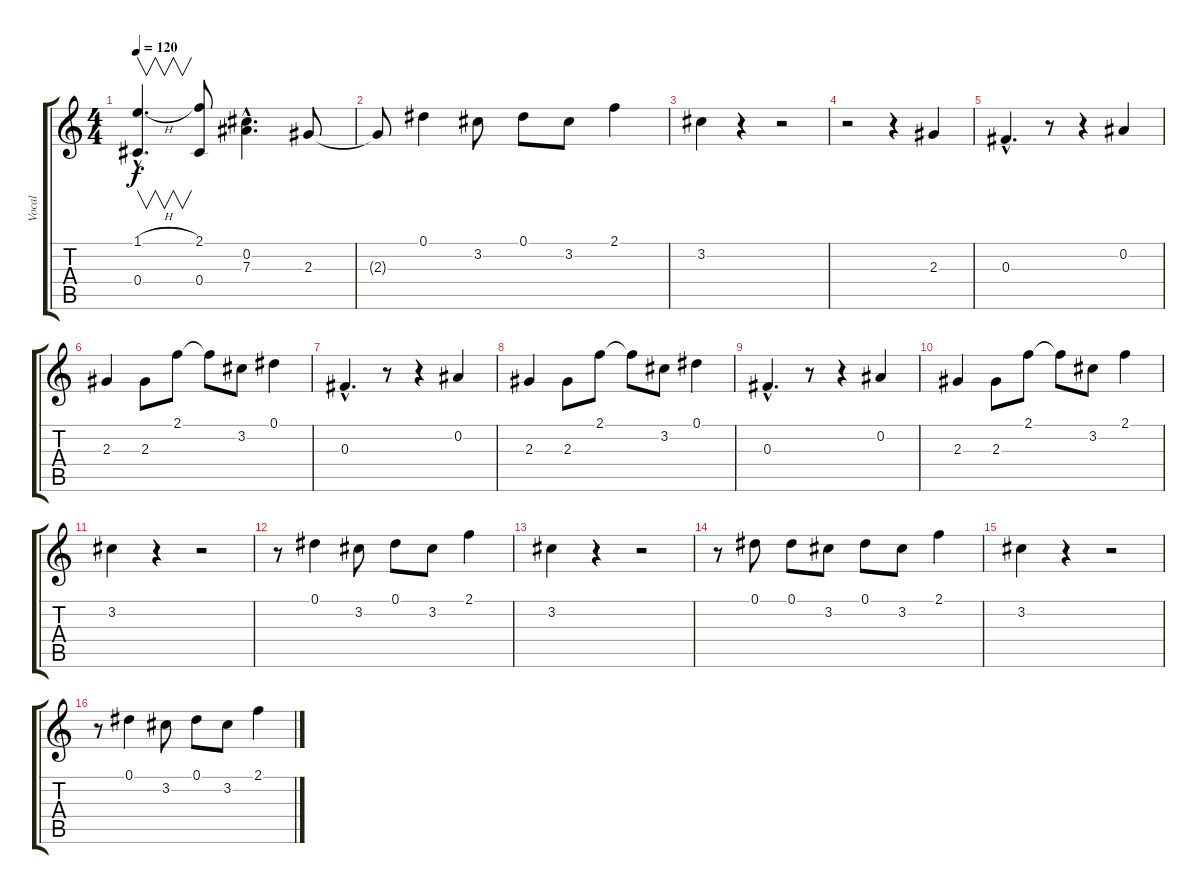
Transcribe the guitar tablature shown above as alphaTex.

\track ("Vocal" "Vocal") {instrument distortionguitar}
\staff {score tabs}
\tuning (Eb4 Bb3 Gb3 Db3 Ab2 Eb2) {hide}
\ts (4 4)
\tempo 120
\clef g2
\ks c
(1.1{h hac} 0.4{hac}).4{v d dy f} (2.1 0.4).8 (0.2{hac} 7.3{hac}).4{d} 2.3.8 |
2.3{t}.8 0.1.4 3.2.8 0.1.8 3.2.8 2.1.4 |
3.2.4 r.4 r.2 |
r.2 r.4 2.3.4 |
0.3{hac}.4{d} r.8 r.4 0.2.4 |
2.3.4 2.3.8 2.1.8 2.1{t}.8 3.2.8 0.1.4 |
0.3{hac}.4{d} r.8 r.4 0.2.4 |
2.3.4 2.3.8 2.1.8 2.1{t}.8 3.2.8 0.1.4 |
0.3{hac}.4{d} r.8 r.4 0.2.4 |
2.3.4 2.3.8 2.1.8 2.1{t}.8 3.2.8 2.1.4 |
3.2.4 r.4 r.2 |
r.8 0.1.4 3.2.8 0.1.8 3.2.8 2.1.4 |
3.2.4 r.4 r.2 |
r.8 0.1.8 0.1.8 3.2.8 0.1.8 3.2.8 2.1.4 |
3.2.4 r.4 r.2 |
r.8 0.1.4 3.2.8 0.1.8 3.2.8 2.1.4
